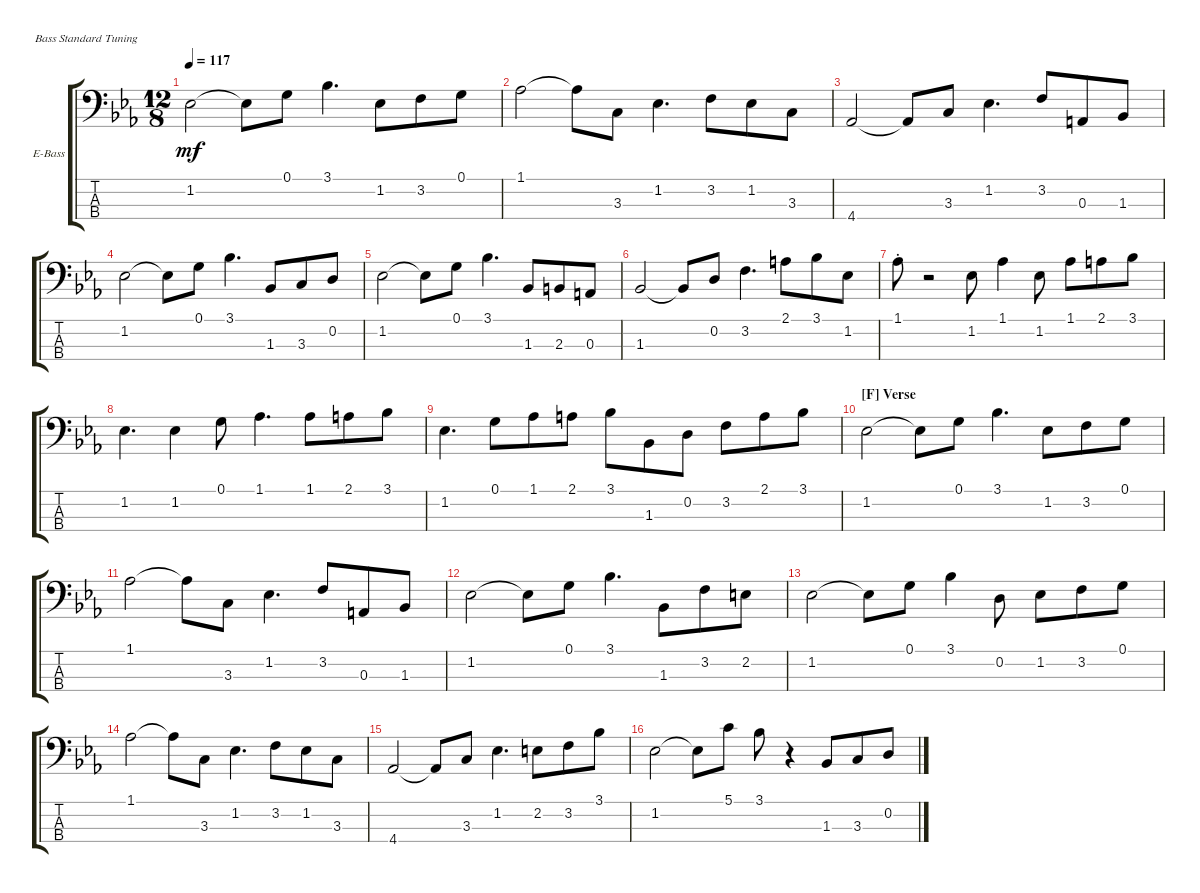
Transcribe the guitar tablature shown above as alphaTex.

\defaultSystemsLayout 4
\bracketExtendMode groupsimilarinstruments
\firstSystemTrackNameOrientation horizontal
\otherSystemsTrackNameOrientation horizontal
\track ("Electric Bass" "E-Bass") {instrument electricbassfinger}
\staff {score tabs}
\tuning (G2 D2 A1 E1)
\ts (12 8)
\tempo 117
\clef f4
\scale
0.231593
\ks eb
1.2.2{dy mf} 1.2{t}.8 0.1.8 3.1.4{d} 1.2.8 3.2.8 0.1.8 |
1.1.2 1.1{t}.8 3.3.8 1.2.4{d} 3.2.8 1.2.8 3.3.8 |
4.4.2 4.4{t}.8 3.3.8 1.2.4{d} 3.2.8 0.3.8 1.3.8 |
1.2.2 1.2{t}.8 0.1.8 3.1.4{d} 1.3.8 3.3.8 0.2.8 |
1.2.2 1.2{t}.8 0.1.8 3.1.4{d} 1.3.8 2.3.8 0.3.8 |
1.3.2 1.3{t}.8 0.2.8 3.2.4{d} 2.1.8 3.1.8 1.2.8 |
1.1{st}.8 r.2 1.2.8 1.1.4 1.2.8 1.1.8 2.1.8 3.1.8 |
1.2.4{d} 1.2.4 0.1.8 1.1.4{d} 1.1.8 2.1.8 3.1.8 |
1.2.4{d} 0.1.8 1.1.8 2.1.8 3.1.8 1.3.8 0.2.8 3.2.8 2.1.8 3.1.8 |
\section ("F" "Verse")
1.2.2 1.2{t}.8 0.1.8 3.1.4{d} 1.2.8 3.2.8 0.1.8 |
1.1.2 1.1{t}.8 3.3.8 1.2.4{d} 3.2.8 0.3.8 1.3.8 |
1.2.2 1.2{t}.8 0.1.8 3.1.4{d} 1.3.8 3.2.8 2.2.8 |
1.2.2 1.2{t}.8 0.1.8 3.1.4 0.2.8 1.2.8 3.2.8 0.1.8 |
1.1.2 1.1{t}.8 3.3.8 1.2.4{d} 3.2.8 1.2.8 3.3.8 |
4.4.2 4.4{t}.8 3.3.8 1.2.4{d} 2.2.8 3.2.8 3.1.8 |
1.2.2 1.2{t}.8 5.1.8 3.1.8 r.4 1.3.8 3.3.8 0.2.8
